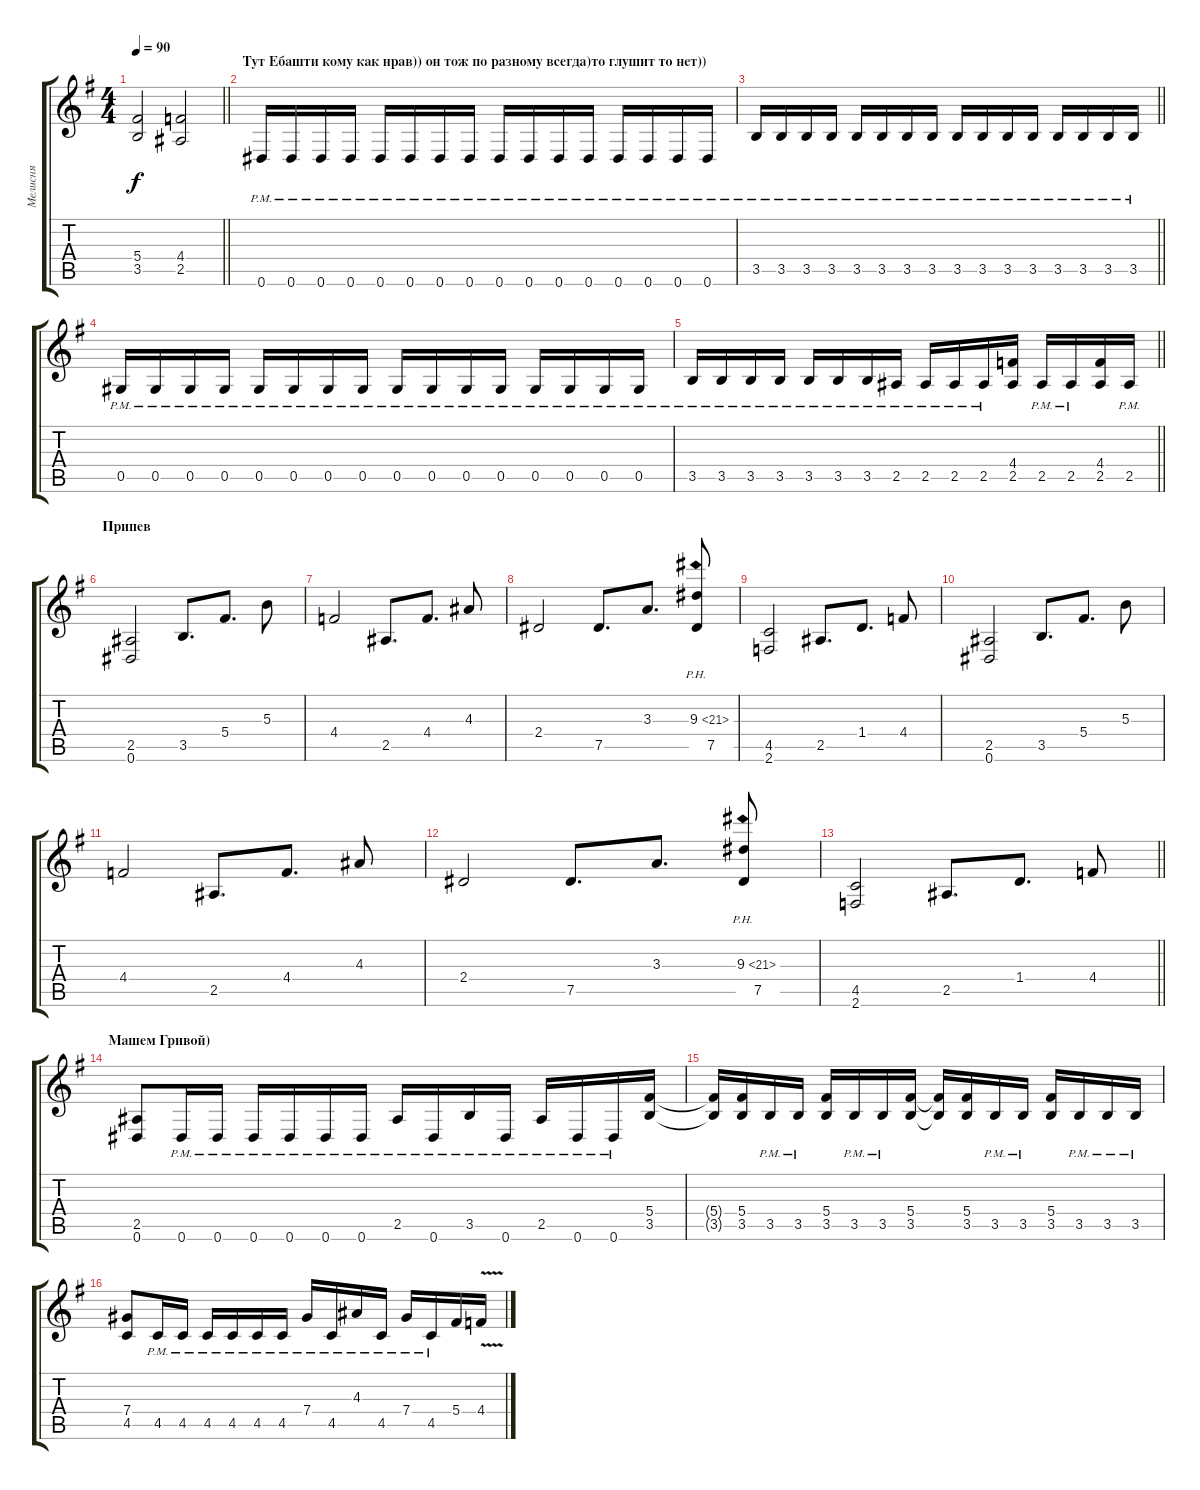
\track ("Мелисня" "Мелисня") {instrument distortionguitar}
\staff {score tabs}
\tuning (Eb4 Bb3 Gb3 Db3 Ab2 Eb2) {hide}
\ts (4 4)
\tempo 90
\clef g2
\barLineRight lightlight
\ks eminor
(5.4 3.5).2{dy f} (4.4 2.5).2 |
\section ("" "Тут Ебашти кому как нрав)) он тож по разному всегда)то глушит то нет)) ")
0.6{pm}.16 0.6{pm}.16 0.6{pm}.16 0.6{pm}.16 0.6{pm}.16 0.6{pm}.16 0.6{pm}.16 0.6{pm}.16 0.6{pm}.16 0.6{pm}.16 0.6{pm}.16 0.6{pm}.16 0.6{pm}.16 0.6{pm}.16 0.6{pm}.16 0.6{pm}.16 |
\barLineRight lightlight
3.5{pm}.16 3.5{pm}.16 3.5{pm}.16 3.5{pm}.16 3.5{pm}.16 3.5{pm}.16 3.5{pm}.16 3.5{pm}.16 3.5{pm}.16 3.5{pm}.16 3.5{pm}.16 3.5{pm}.16 3.5{pm}.16 3.5{pm}.16 3.5{pm}.16 3.5{pm}.16 |
\section ("" "")
0.5{pm}.16 0.5{pm}.16 0.5{pm}.16 0.5{pm}.16 0.5{pm}.16 0.5{pm}.16 0.5{pm}.16 0.5{pm}.16 0.5{pm}.16 0.5{pm}.16 0.5{pm}.16 0.5{pm}.16 0.5{pm}.16 0.5{pm}.16 0.5{pm}.16 0.5{pm}.16 |
\barLineRight lightlight
3.5{pm}.16 3.5{pm}.16 3.5{pm}.16 3.5{pm}.16 3.5{pm}.16 3.5{pm}.16 3.5{pm}.16 2.5{pm}.16 2.5{pm}.16 2.5{pm}.16 2.5{pm}.16 (4.4 2.5).16 2.5{pm}.16 2.5{pm}.16 (4.4 2.5).16 2.5{pm}.16 |
\section ("" "Припев")
(2.5 0.6).2 3.5.8{d} 5.4.8{d} 5.3.8 |
4.4.2 2.5.8{d} 4.4.8{d} 4.3.8 |
2.4.2 7.5.8{d} 3.3.8{d} (9.3{ph 12} 7.5).8 |
(4.5 2.6).2 2.5.8{d} 1.4.8{d} 4.4.8 |
(2.5 0.6).2 3.5.8{d} 5.4.8{d} 5.3.8 |
4.4.2 2.5.8{d} 4.4.8{d} 4.3.8 |
2.4.2 7.5.8{d} 3.3.8{d} (9.3{ph 12} 7.5).8 |
\barLineRight lightlight
(4.5 2.6).2 2.5.8{d} 1.4.8{d} 4.4.8 |
\section ("" "Машем Гривой) ")
(2.5 0.6).8 0.6{pm}.16 0.6{pm}.16 0.6{pm}.16 0.6{pm}.16 0.6{pm}.16 0.6{pm}.16 2.5{pm}.16 0.6{pm}.16 3.5{pm}.16 0.6{pm}.16 2.5{pm}.16 0.6{pm}.16 0.6{pm}.16 (5.4 3.5).16 |
(5.4{t} 3.5{t}).16 (5.4 3.5).16 3.5{pm}.16 3.5{pm}.16 (5.4 3.5).16 3.5{pm}.16 3.5{pm}.16 (5.4 3.5).16 (5.4{t} 3.5{t}).16 (5.4 3.5).16 3.5{pm}.16 3.5{pm}.16 (5.4 3.5).16 3.5{pm}.16 3.5{pm}.16 3.5{pm}.16 |
(7.4 4.5).8 4.5{pm}.16 4.5{pm}.16 4.5{pm}.16 4.5{pm}.16 4.5{pm}.16 4.5{pm}.16 7.4{pm}.16 4.5{pm}.16 4.3{pm}.16 4.5{pm}.16 7.4{pm}.16 4.5{pm}.16 5.4.16 4.4{v}.16
